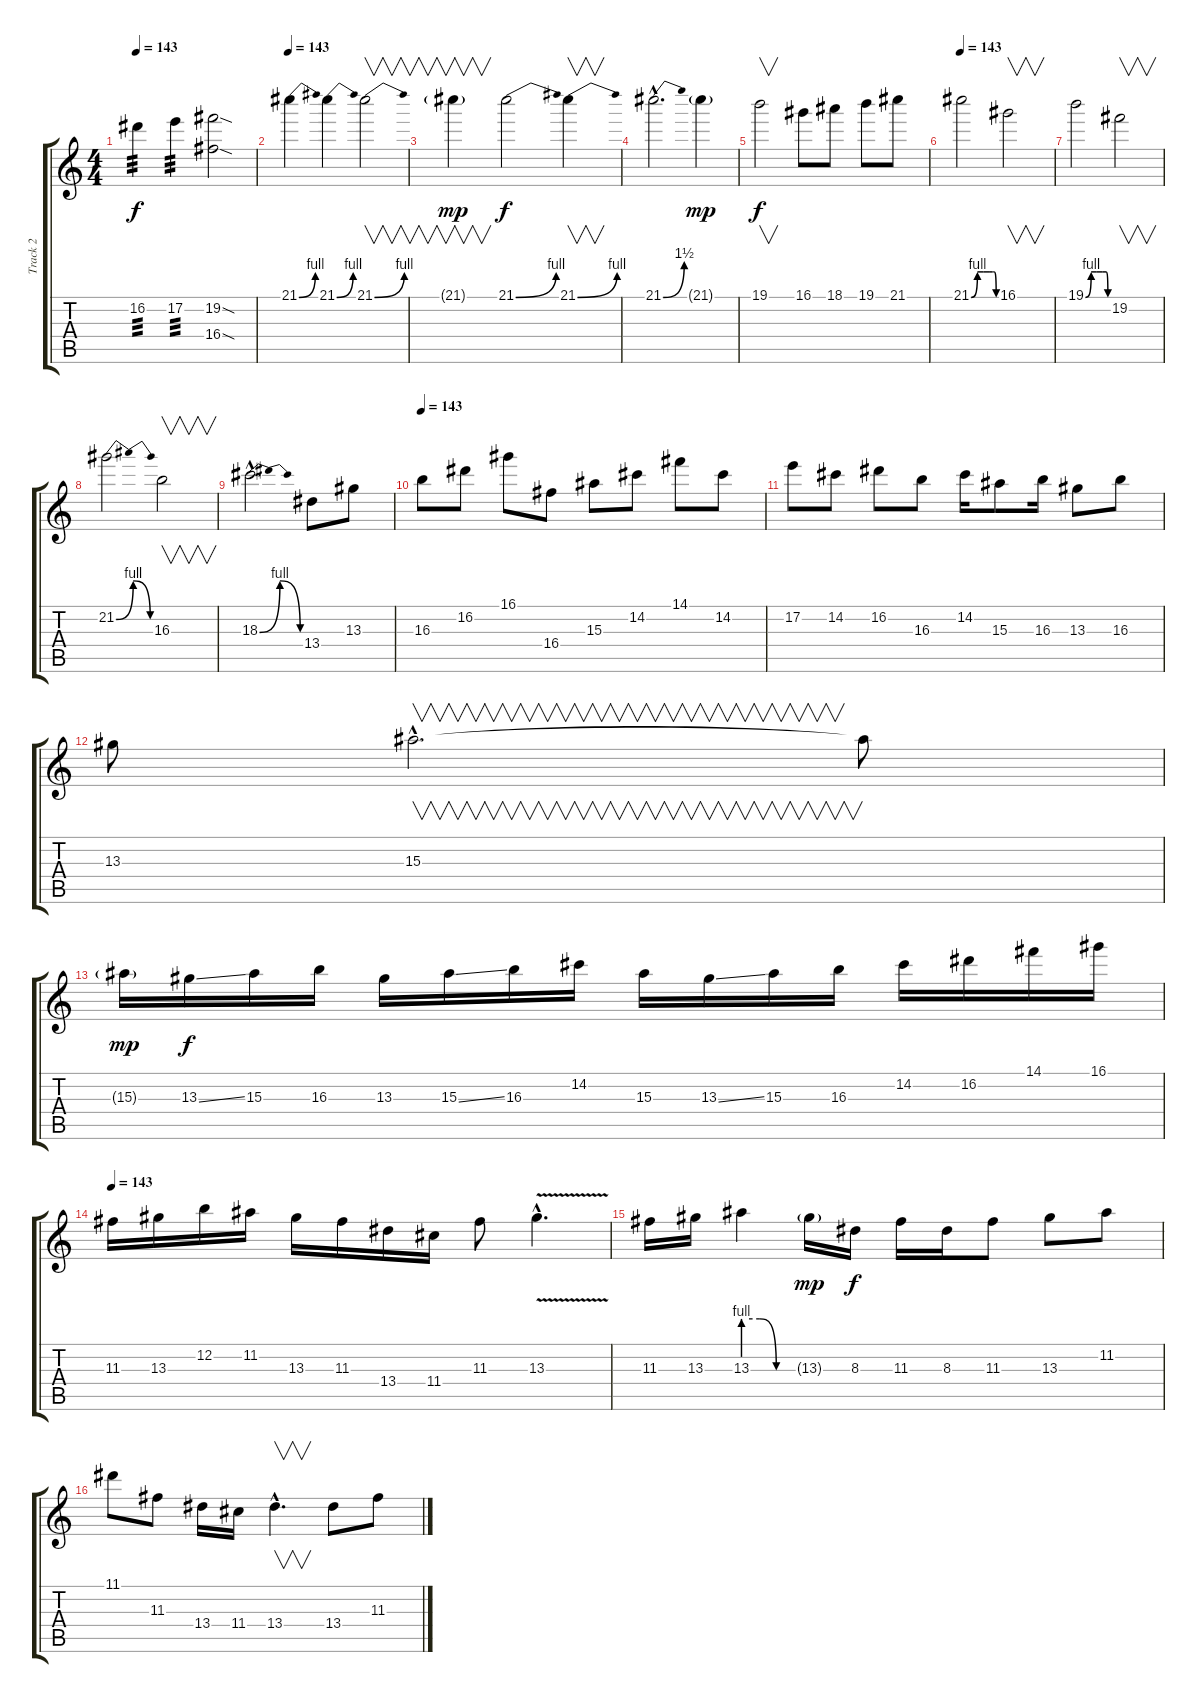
\track ("Track 2" "Track 2") {instrument overdrivenguitar}
\staff {score tabs}
\tuning (E4 B3 G3 D3 A2 E2) {hide}
\ts (4 4)
\tempo 143
\clef g2
\ks c
16.2.4{tp 3 dy f} 17.2.4{tp 3} (19.2{sod} 16.4{sod}).2 |
\tempo 143
21.1{be (bend 0 0 60 4)}.4 21.1{be (bend 0 0 60 4)}.4 21.1{be (bend 0 0 60 4)}.2{v} |
21.1{g}.4{v dy mp} 21.1{be (bend 0 0 60 4)}.2{dy f} 21.1{be (bend 0 0 60 4)}.4{v} |
21.1{be (bend 0 0 60 6) hac}.2{d} 21.1{g}.4{dy mp} |
19.1.2{v dy f} 16.1.8 18.1.8 19.1.8 21.1.8 |
\tempo 143
21.1{be (custom 0 0 15 4 30 4 45 4 51 4 53 4 55 4 60 0)}.2 16.1.2{v} |
19.1{be (custom 0 0 15 4 30 4 45 4 55 4 60 0)}.2 19.2.2{v} |
21.2{be (bendrelease 0 0 30 4 55 4 60 0)}.2 16.3.2{v} |
18.3{be (bendrelease 0 0 30 4 55 4 60 0) hac}.2{d} 13.4.8 13.3.8 |
\tempo 143
16.3.8 16.2.8 16.1.8 16.4.8 15.3.8 14.2.8 14.1.8 14.2.8 |
17.2.8 14.2.8 16.2.8 16.3.8 14.2.16 15.3.8 16.3.16 13.3.8 16.3.8 |
13.3.8 15.3{hac}.2{v d} 15.3{t}.8 |
15.3{g}.16{dy mp} 13.3{ss}.16{dy f} 15.3.16 16.3.16 13.3.16 15.3{ss}.16 16.3.16 14.2.16 15.3.16 13.3{ss}.16 15.3.16 16.3.16 14.2.16 16.2.16 14.1.16 16.1.16 |
\tempo 143
11.3.16 13.3.16 12.2.16 11.2.16 13.3.16 11.3.16 13.4.16 11.4.16 11.3.8 13.3{v hac}.4{d} |
11.3.16 13.3.16 13.3{be (custom 0 4 20 4 40 0 60 0)}.4 13.3{g}.16{dy mp} 8.3.16{dy f} 11.3.16 8.3.16 11.3.8 13.3.8 11.2.8 |
11.1.8 11.3.8 13.4.16 11.4.16 13.4{hac}.4{v d} 13.4.8 11.3.8
